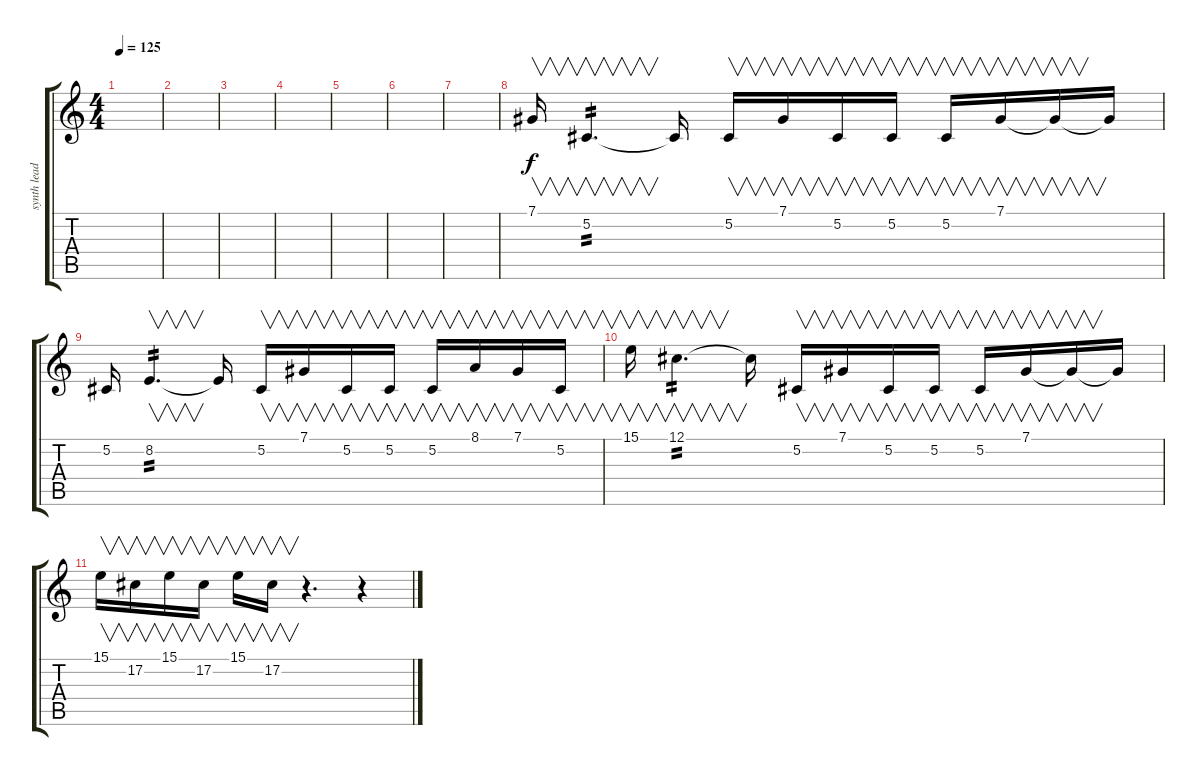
\track ("synth lead 2" "synth lead") {instrument lead2sawtooth}
\staff {score tabs}
\tuning (Db4 Ab3 E3 B2 Gb2 B1) {hide}
\ts (4 4)
\tempo 125
\clef g2
\ks c
|
|
|
|
|
|
|
7.1.16{v dy f instrument lead2sawtooth} 5.2.4{v d tp 2} 5.2{t}.16 5.2.16{v} 7.1.16{v} 5.2.16{v} 5.2.16{v} 5.2.16{v} 7.1.16{v} 7.1{t}.16{v} 7.1{t}.16 |
5.2.16 8.2.4{v d tp 2} 8.2{t}.16 5.2.16{v} 7.1.16{v} 5.2.16{v} 5.2.16{v} 5.2.16{v} 8.1.16{v} 7.1.16{v} 5.2.16{v} |
15.1.16{v} 12.1.4{v d tp 2} 12.1{t}.16 5.2.16{v} 7.1.16{v} 5.2.16{v} 5.2.16{v} 5.2.16{v} 7.1.16{v} 7.1{t}.16{v} 7.1{t}.16 |
15.1.16{v} 17.2.16{v} 15.1.16{v} 17.2.16{v} 15.1.16{v} 17.2.16{v} r.4{d} r.4
